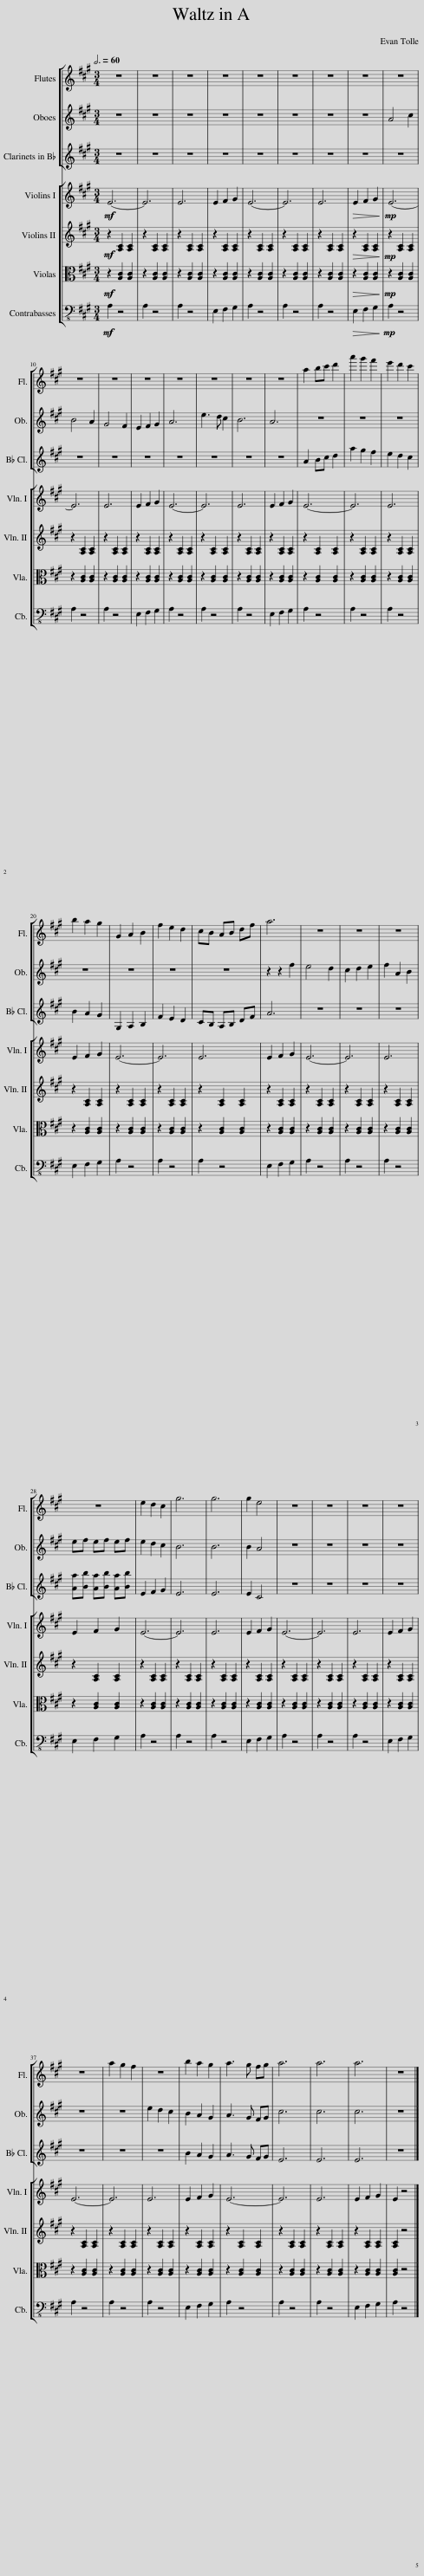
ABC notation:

X:1
%%score [ 1 2 3 ] [ ] [ 4 5 6 7 ]
L:1/8
Q:3/4=60
M:3/4
I:linebreak $
K:A
V:1 treble
V:2 treble
V:3 treble transpose=-2
V:4 treble
V:5 treble
V:6 alto
V:7 bass-8
V:1
 z6 | z6 | z6 | z6 | z6 | %5
 z6 | z6 | z6 | z6 |$ z6 | %10
 z6 | z6 | z6 | z6 | z6 | %15
 z6 | a2 bc' d'2 | a'2 g'2 f'2 |$ e'2 d'2 c'2 | b2 a2 g2 | %20
 G2 A2 B2 | f2 e2 d2 | cB AB df | a6 | z6 | %25
 z6 | z6 |$ z6 | e2 d2 c2 | g6 | %30
 g6 | g2 e4 | z6 | z6 | z6 | %35
 z6 |$ z6 | a2 g2 f2 | z6 | b2 a2 g2 | %40
 a3 g fg | a6 | a6 | a6 | z6 |] %45
V:2
 z6 | z6 | z6 | z6 | z6 | %5
 z6 | z6 | z6 | A4 c2 |$ B4 A2 | %10
 G4 F2 | E2 F2 G2 | A6 | e3 d c2 | B6 | %15
 A6 | z6 | z6 |$ z6 | z6 | %20
 z6 | z6 | z6 | z2 z2 f2 | e4 d2 | %25
 c2 d2 e2 | f2 A2 B2 |$ ef ef ef | e2 d2 c2 | B6 | %30
 B6 | B2 A4 | z6 | z6 | z6 | %35
 z6 |$ z6 | z6 | e2 d2 c2 | B2 A2 G2 | %40
 A3 G FG | c6 | c6 | c6 | z6 |] %45
V:3
 z6 | z6 | z6 | z6 | z6 | %5
 z6 | z6 | z6 | z6 |$ z6 | %10
 z6 | z6 | z6 | z6 | z6 | %15
 z6 | B2 c^d e2 | b2 ^a2 g2 |$ f2 e2 ^d2 | c2 B2 ^A2 | %20
 ^A,2 B,2 C2 | G2 F2 E2 | ^DC B,C EG | B6 | z6 | %25
 z6 | z6 |$ [Bb][cc'] [Bb][cc'] [Bb][cc'] | F2 G2 ^A2 | F6 | %30
 F6 | F2 ^D4 | z6 | z6 | z6 | %35
 z6 |$ z6 | z6 | z6 | c2 B2 ^A2 | %40
 B3 ^A GA | F6 | F6 | F6 | z6 |] %45
V:4
!mf! E6- | E6 | E6 | E2 F2 G2 | E6- | %5
 E6 | E6 |!>(! E2 F2 G2!>)! |!mp! E6- |$ E6 | %10
 E6 | E2 F2 G2 | E6- | E6 | E6 | %15
 E2 F2 G2 | E6- | E6 |$ E6 | E2 F2 G2 | %20
 E6- | E6 | E6 | E2 F2 G2 | E6- | %25
 E6 | E6 |$ E2 F2 G2 | E6- | E6 | %30
 E6 | E2 F2 G2 | E6- | E6 | E6 | %35
 E2 F2 G2 |$ E6- | E6 | E6 | E2 F2 G2 | %40
 E6- | E6 | E6 | E2 F2 G2 | E2 z4 |] %45
V:5
!mf! z2 [A,C]2 [A,C]2 | z2 [A,C]2 [A,C]2 | z2 [A,C]2 [A,C]2 | z2 [A,C]2 [A,C]2 | z2 [A,C]2 [A,C]2 | %5
 z2 [A,C]2 [A,C]2 | z2 [A,C]2 [A,C]2 |!>(! z2 [A,C]2 [A,C]2!>)! |!mp! z2 [A,C]2 [A,C]2 |$ z2 [A,C]2 [A,C]2 | %10
 z2 [A,C]2 [A,C]2 | z2 [A,C]2 [A,C]2 | z2 [A,C]2 [A,C]2 | z2 [A,C]2 [A,C]2 | z2 [A,C]2 [A,C]2 | %15
 z2 [A,C]2 [A,C]2 | z2 [A,C]2 [A,C]2 | z2 [A,C]2 [A,C]2 |$ z2 [A,C]2 [A,C]2 | z2 [A,C]2 [A,C]2 | %20
 z2 [A,C]2 [A,C]2 | z2 [A,C]2 [A,C]2 | z2 [A,C]2 [A,C]2 | z2 [A,C]2 [A,C]2 | z2 [A,C]2 [A,C]2 | %25
 z2 [A,C]2 [A,C]2 | z2 [A,C]2 [A,C]2 |$ z2 [A,C]2 [A,C]2 | z2 [A,C]2 [A,C]2 | z2 [A,C]2 [A,C]2 | %30
 z2 [A,C]2 [A,C]2 | z2 [A,C]2 [A,C]2 | z2 [A,C]2 [A,C]2 | z2 [A,C]2 [A,C]2 | z2 [A,C]2 [A,C]2 | %35
 z2 [A,C]2 [A,C]2 |$ z2 [A,C]2 [A,C]2 | z2 [A,C]2 [A,C]2 | z2 [A,C]2 [A,C]2 | z2 [A,C]2 [A,C]2 | %40
 z2 [A,C]2 [A,C]2 | z2 [A,C]2 [A,C]2 | z2 [A,C]2 [A,C]2 | z2 [A,C]2 [A,C]2 | [A,C]2 z4 |] %45
V:6
!mf! z2 [A,C]2 [A,C]2 | z2 [A,C]2 [A,C]2 | z2 [A,C]2 [A,C]2 | z2 [A,C]2 [A,C]2 | z2 [A,C]2 [A,C]2 | %5
 z2 [A,C]2 [A,C]2 | z2 [A,C]2 [A,C]2 |!>(! z2 [A,C]2 [A,C]2!>)! |!mp! z2 [A,C]2 [A,C]2 |$ z2 [A,C]2 [A,C]2 | %10
 z2 [A,C]2 [A,C]2 | z2 [A,C]2 [A,C]2 | z2 [A,C]2 [A,C]2 | z2 [A,C]2 [A,C]2 | z2 [A,C]2 [A,C]2 | %15
 z2 [A,C]2 [A,C]2 | z2 [A,C]2 [A,C]2 | z2 [A,C]2 [A,C]2 |$ z2 [A,C]2 [A,C]2 | z2 [A,C]2 [A,C]2 | %20
 z2 [A,C]2 [A,C]2 | z2 [A,C]2 [A,C]2 | z2 [A,C]2 [A,C]2 | z2 [A,C]2 [A,C]2 | z2 [A,C]2 [A,C]2 | %25
 z2 [A,C]2 [A,C]2 | z2 [A,C]2 [A,C]2 |$ z2 [A,C]2 [A,C]2 | z2 [A,C]2 [A,C]2 | z2 [A,C]2 [A,C]2 | %30
 z2 [A,C]2 [A,C]2 | z2 [A,C]2 [A,C]2 | z2 [A,C]2 [A,C]2 | z2 [A,C]2 [A,C]2 | z2 [A,C]2 [A,C]2 | %35
 z2 [A,C]2 [A,C]2 |$ z2 [A,C]2 [A,C]2 | z2 [A,C]2 [A,C]2 | z2 [A,C]2 [A,C]2 | z2 [A,C]2 [A,C]2 | %40
 z2 [A,C]2 [A,C]2 | z2 [A,C]2 [A,C]2 | z2 [A,C]2 [A,C]2 | z2 [A,C]2 [A,C]2 | [A,C]2 z4 |] %45
V:7
!mf! A,2 z4 | A,2 z4 | A,2 z4 | E,2 F,2 G,2 | A,2 z4 | %5
 A,2 z4 | A,2 z4 |!>(! E,2 F,2 G,2!>)! |!mp! A,2 z4 |$ A,2 z4 | %10
 A,2 z4 | E,2 F,2 G,2 | A,2 z4 | A,2 z4 | A,2 z4 | %15
 E,2 F,2 G,2 | A,2 z4 | A,2 z4 |$ A,2 z4 | E,2 F,2 G,2 | %20
 A,2 z4 | A,2 z4 | A,2 z4 | E,2 F,2 G,2 | A,2 z4 | %25
 A,2 z4 | A,2 z4 |$ E,2 F,2 G,2 | A,2 z4 | A,2 z4 | %30
 A,2 z4 | E,2 F,2 G,2 | A,2 z4 | A,2 z4 | A,2 z4 | %35
 E,2 F,2 G,2 |$ A,2 z4 | A,2 z4 | A,2 z4 | E,2 F,2 G,2 | %40
 A,2 z4 | A,2 z4 | A,2 z4 | E,2 F,2 G,2 | A,2 z4 |] %45
